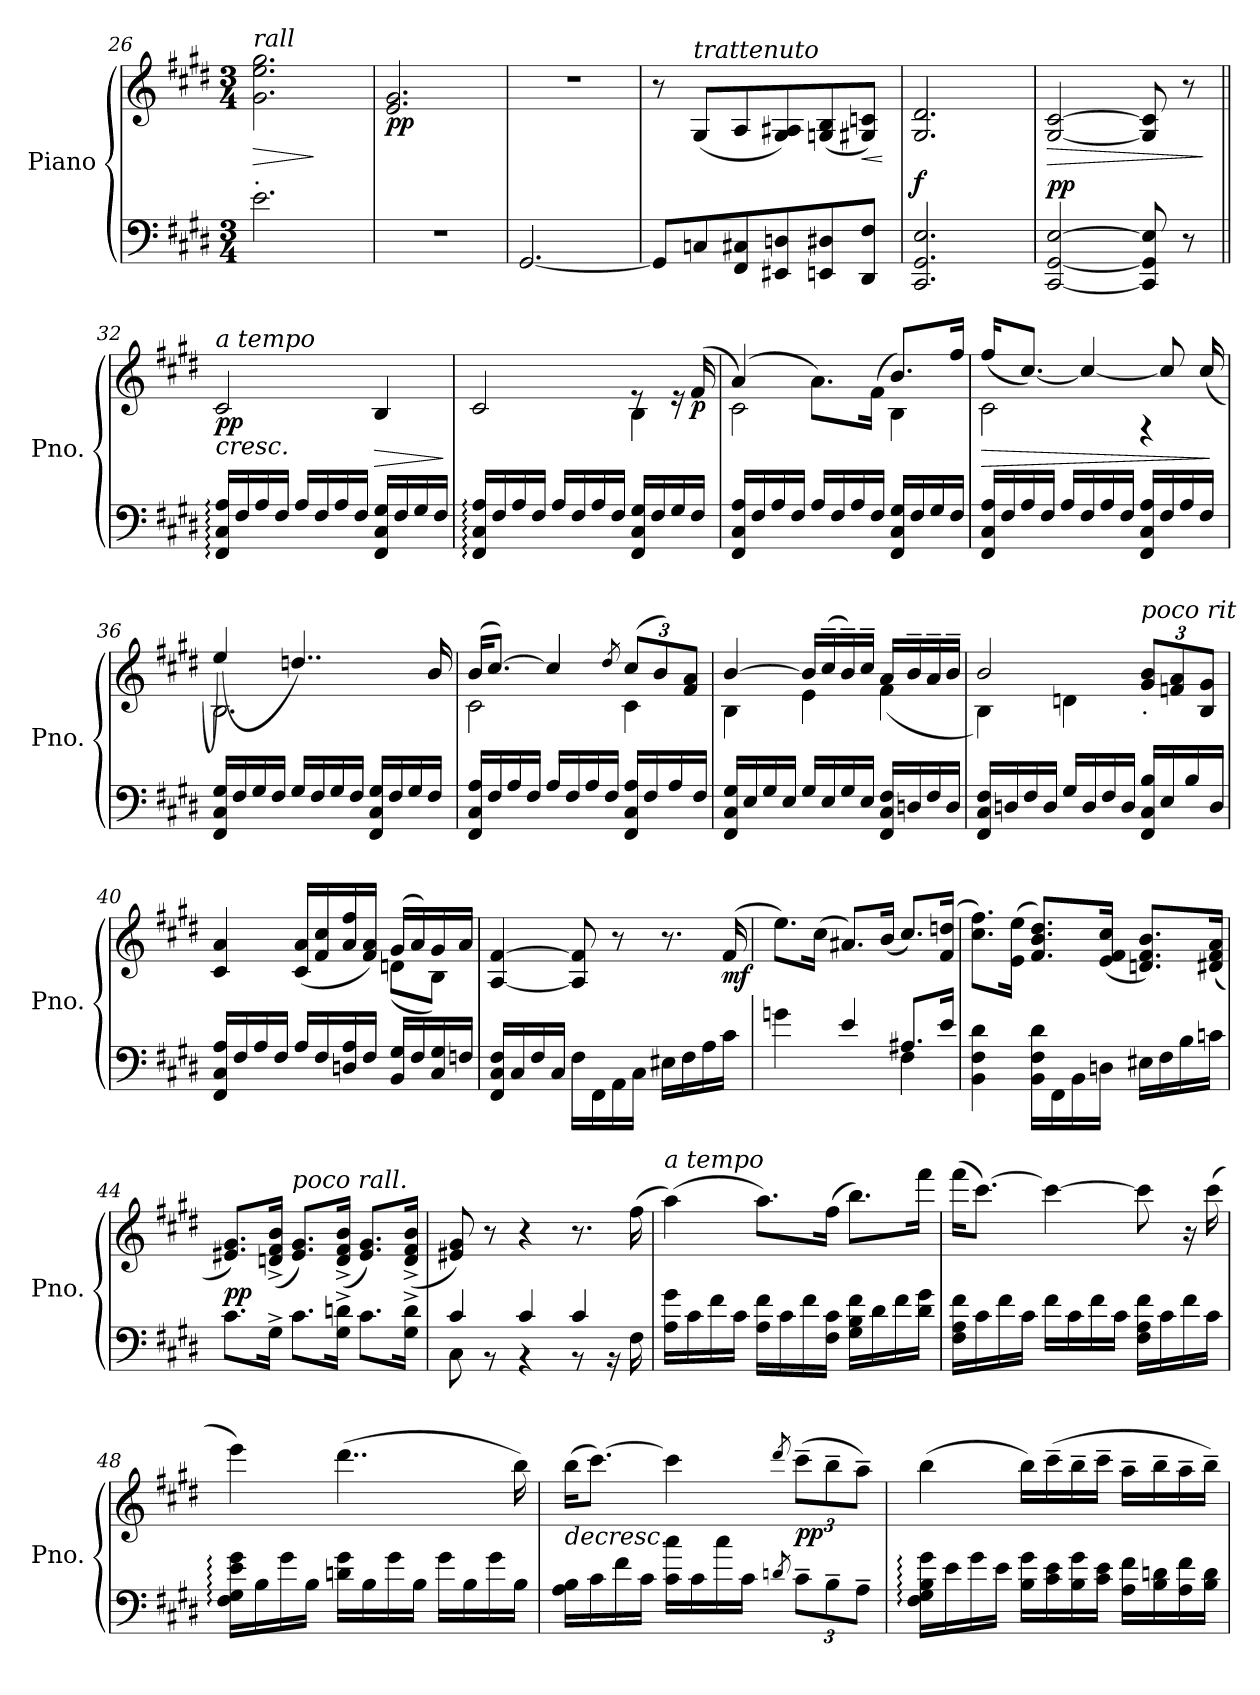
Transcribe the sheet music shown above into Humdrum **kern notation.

**kern	**kern	**dynam
*part1	*part1	*part1
*staff2	*staff1	*staff1/2
*I"Piano	*	*
*I'Pno.	*	*
*clefF4	*clefG2	*
*k[f#c#g#d#]	*k[f#c#g#d#]	*
*M3/4	*M3/4	*
=26	=26	=26
!	!LO:TX:a:i:t=rall	!
!	!LO:TX:b:t=.	!
!	!	!LO:HP:b
2.e\	2.g#\ 2.ee\ 2.gg#\	>
.	.	]
=27	=27	=27
!	!	!LO:DY:b
2.r	2.e/ 2.g#/	pp
=28	=28	=28
[2.GG#/	2.r	.
=29	=29	=29
8GG#/L]	8r	.
!	!LO:TX:a:i:t=trattenuto	!
8Cn/	(8G#/L	.
8FF#/ 8C#X/	8A/	.
8EE#X/ 8Dn/	8G#/ 8A#X/)	.
8EEn/ 8D#X/	(8Gn/ 8B/	.
!	!	!LO:HP:b
8DD#/ 8F#/J	8G#X/ 8cn/J)	<
.	.	[
=30	=30	=30
!	!	!LO:DY:a=2
2.CC#/ 2.GG#/ 2.E/	2.G#/ 2.d#/	f
=31	=31	=31
!	!	!LO:HP:b
!	!	!LO:DY:n=1:a=2
[2CC#/ [2GG#/ [2E/	[2G#/ [2c#/	> pp
8CC#/] 8GG#/] 8E/]	8G#/] 8c#/]	.
8r	8r	.
.	.	]
!!LO:LB:g=z
=32||	=32||	=32||
!	!LO:TX:a:i:t=a tempo	!
!	!	!LO:HP:b
!	!	!LO:DY:n=1:b
16FF#/: 16C#/: 16A/:LL	2c#/	< pp
16F#/	.	.
16A/	.	.
16F#/JJ	.	.
16A/LL	.	.
16F#/	.	.
16A/	.	.
16F#/JJ	.	.
!	!	!LO:HP:b
16FF#/ 16C#/ 16G#/LL	4B/	>
16F#/	.	.
16G#/	.	.
16F#/JJ	.	.
.	.	[ ]
=33	=33	=33
*	*^	*
16FF#/: 16C#/: 16A/:LL	2c#/	2ryy	.
16F#/	.	.	.
16A/	.	.	.
16F#/JJ	.	.	.
16A/LL	.	.	.
16F#/	.	.	.
16A/	.	.	.
16F#/JJ	.	.	.
16FF#/ 16C#/ 16G#/LL	8re	4B\	.
16F#/	.	.	.
16G#/	16re	.	.
!	!	!	!LO:DY:b
16F#/JJ	(16f#/	.	p
=34	=34	=34	=34
16FF#/ 16C#/ 16A/LL	2c#\)	(4a/	.
16F#/	.	.	.
16A/	.	.	.
16F#/JJ	.	.	.
16A/LL	.	8.a\L)	.
16F#/	.	.	.
16A/	.	.	.
16F#/JJ	.	(16f#\Jk	.
16FF#/ 16C#/ 16G#/LL	4B\	8.b/L)	.
16F#/	.	.	.
16G#/	.	.	.
16F#/JJ	.	16ff#/Jk	.
!!LO:LB:g=z	!!
=35	=35	=35	=35
!	!	!	!LO:HP:b
16FF#/ 16C#/ 16A/LL	2c#\	(16ff#/KL	>
16F#/	.	16ryy	.
16A/	.	[8.cc#/J)	.
16F#/JJ	.	.	.
16A/LL	.	.	.
16F#/	.	4cc#/_	.
16A/	.	.	.
16F#/JJ	.	.	.
16FF#/ 16C#/ 16A/LL	4rF	.	.
16F#/	.	8cc#/]	.
16A/	.	.	.
16F#/JJ	.	(16cc#/	.
*	*v	*v	*
.	.	]
=36	=36	=36
*	*^	*
16FF#/ 16C#/ 16G#/LL	2.B\	(4ee/)	.
16F#/	.	.	.
16G#/	.	.	.
16F#/JJ	.	.	.
16G#/LL	.	4..ddn/)	.
16F#/	.	.	.
16G#/	.	.	.
16F#/JJ	.	.	.
16FF#/ 16C#/ 16G#/LL	.	.	.
16F#/	.	.	.
16G#/	.	.	.
16F#/JJ	.	16b/	.
=37	=37	=37	=37
16FF#/ 16C#/ 16A/LL	(16b/KL	2c#\	.
16F#/	[8.cc#/J)	.	.
16A/	.	.	.
16F#/JJ	.	.	.
16A/LL	4cc#/]	.	.
16F#/	.	.	.
16A/	.	.	.
16F#/JJ	.	.	.
.	8qdd#/	.	.
*	*Xbrackettup	*	*
16FF#/ 16C#/ 16A/LL	(12cc#/L	4c#\	.
16F#/	.	.	.
.	12b/)	.	.
16A/	.	.	.
.	12f#/ 12a/J	.	.
16F#/JJ	.	.	.
!!LO:PB:g=z	!!
=38	=38	=38	=38
16FF#/ 16C#/ 16G#/LL	[4b/	4B\	.
16E/	.	.	.
16G#/	.	.	.
16E/JJ	.	.	.
16G#/LL	16b/LL]	4e\	.
16E/	(16cc#~/	.	.
16G#/	16b~/)	.	.
16E/JJ	16cc#~/JJ	.	.
16FF#/ 16C#/ 16F#/LL	16a/LL	(4f#\	.
16Dn/	16b~/	.	.
16F#/	16a~/	.	.
16D/JJ	16b~/JJ	.	.
=39	=39	=39	=39
16FF#/ 16C#/ 16F#/LL	2b/	4B\)	.
16Dn/	.	.	.
16F#/	.	.	.
16D/JJ	.	.	.
16G#/LL	.	4dn\	.
16D/	.	.	.
16F#/	.	.	.
16D/JJ	.	.	.
!	!LO:TX:a:i:t=poco rit	!	!
!	!LO:TX:b:t=.	!	!
16FF#/ 16C#/ 16B/LL	12g#/ 12b/L	4ryy	.
16E/	.	.	.
.	12fn/ 12a/	.	.
16B/	.	.	.
.	12B/ 12g#/J	.	.
16D/JJ	.	.	.
=40	=40	=40	=40
16FF#/ 16C#/ 16A/LL	4c#/ 4a/	2ryy	.
16F#/	.	.	.
16A/	.	.	.
16F#/JJ	.	.	.
16A/LL	(16c#/ 16a/LL	.	.
16F#/	16f#/ 16cc#/	.	.
16Dn/ 16A/	16a/ 16ff#/	.	.
16F#/JJ	16f#/ 16a/JJ)	.	.
16BB/ 16G#/LL	(16g#/LL	(8dn\L	.
16F#/	16a/)	.	.
16C#/ 16G#/	16g#/	8B\J)	.
16Fn/JJ	16a/JJ	.	.
*	*v	*v	*
!!LO:LB:g=z
=41	=41	=41
16FF#/ 16C#/ 16F#/LL	[4A/ [4f#/	.
16C#/	.	.
16F#/	.	.
16C#/JJ	.	.
16F#\LL	8A/] 8f#/]	.
16FF#\	.	.
16AA\	8r	.
16C#\JJ	.	.
16E#X\LL	8.r	.
16F#\	.	.
16A\	.	.
!	!	!LO:DY:b
16c#\JJ	(>16f#/	mf
=42	=42	=42
*^	*	*
4gn\	2ryy	8.ee\L)	.
.	.	(16cc#\Jk	.
4e/	.	8.a#X/L)	.
.	.	(16b/Jk	.
8.A#X/L	4F#\	8.cc#/L)	.
16e/Jk	.	(>16f#/ 16ddn/Jk	.
*v	*v	*	*
=43	=43	=43
4BB\ 4F#\ 4d#\	8.cc#\ 8.ff#\L)	.
.	(16e\ 16ee\Jk	.
16BB\ 16F#\ 16d#\LL	8.f#/ 8.b/ 8.dd#/L)	.
16FF#\	.	.
16BB\	.	.
16Dn\JJ	(16e/ 16f#/ 16cc#/Jk	.
16E#X\LL	8.dn/ 8.f#/ 8.b/L)	.
16F#\	.	.
16B\	.	.
16cn\JJ	(16d#X/ 16f#/ 16a/Jk	.
!!LO:LB:g=z
=44	=44	=44
!	!	!LO:DY:a=2
8.c#\L	8.e#X/ 8.g#/L)	pp
16G#^\Jk	(16dn/^ 16f#/^ 16b/^Jk	.
!	!LO:TX:a:i:t=poco rall.	!
8.c#\L	8.e#/ 8.g#/L)	.
16G#\^ 16dn\^Jk	(16d/^ 16f#/^ 16b/^Jk	.
8.c#\L	8.e#/ 8.g#/L)	.
16G#\^ 16d\^Jk	(16d/^ 16f#/^ 16b/^Jk	.
=45	=45	=45
*^	*	*
4c#/	8C#\	8e#X/ 8g#/)	.
.	8r	8r	.
4c#/	4r	4r	.
4c#/	8r	8.r	.
.	16r	.	.
.	16F#\	(16ff#\	.
=46	=46	=46	=46
!	!	!LO:TX:a:i:t=a tempo	!
*v	*v	*	*
16A\ 16g#\LL	(4aa\)	.
16c#\	.	.
16f#\	.	.
16c#\JJ	.	.
16A\ 16f#\LL	8.aa\L)	.
16c#\	.	.
16f#\	.	.
16F#\ 16c#\JJ	(16ff#\Jk	.
16G#\ 16B\ 16f#\LL	8.bb\L)	.
16d#\	.	.
16f#\	.	.
16d#\ 16g#\JJ	16fff#\Jk	.
!!LO:LB:g=z
=47	=47	=47
16F#\ 16A\ 16f#\LL	(16fff#\KL	.
16c#\	[8.ccc#\J)	.
16f#\	.	.
16c#\JJ	.	.
16f#\LL	4ccc#\_	.
16c#\	.	.
16f#\	.	.
16c#\JJ	.	.
16F#\ 16A\ 16f#\LL	8ccc#\]	.
16c#\	.	.
16f#\	16r	.
16c#\JJ	(16ccc#\	.
=48	=48	=48
16F#\: 16G#\: 16e\: 16g#\:LL	4eee\)	.
16B\	.	.
16g#\	.	.
16B\JJ	.	.
16dn\ 16g#\LL	(4..ddd#\	.
16B\	.	.
16g#\	.	.
16B\JJ	.	.
16g#\LL	.	.
16B\	.	.
16g#\	.	.
16B\JJ	16bb\)	.
!!LO:LB:g=z
=49	=49	=49
!	!	!LO:HP:b
16A\ 16B\LL	(16bb\KL	>
16c#\	[8.ccc#\J)	.
16f#\	.	.
16c#\JJ	.	.
16c#\ 16cc#\LL	4ccc#\]	.
16c#\	.	.
16cc#\	.	.
16c#\JJ	.	.
8qdn/	8qddd#/	.
*Xbrackettup	*	*
!	!	!LO:DY:b
12c#~\L	(12ccc#~\L	pp
12B~\	12bb~\	.
12A~\J	12aa~\J)	.
.	.	]
=50	=50	=50
16F#\: 16G#\: 16B\: 16g#\:LL	(4bb\	.
16e\	.	.
16g#\	.	.
16e\JJ	.	.
16B\ 16g#\LL	16bb\LL)	.
16c#\ 16e\	(16ccc#~\	.
16B\ 16g#\	16bb~\	.
16c#\ 16e\JJ	16ccc#~\JJ	.
16A\ 16f#\LL	16aa~\LL	.
16B\ 16dn\	16bb~\	.
16A\ 16f#\	16aa~\	.
16B\ 16d\JJ	16bb~\JJ)	.
=	=	=
*-	*-	*-
